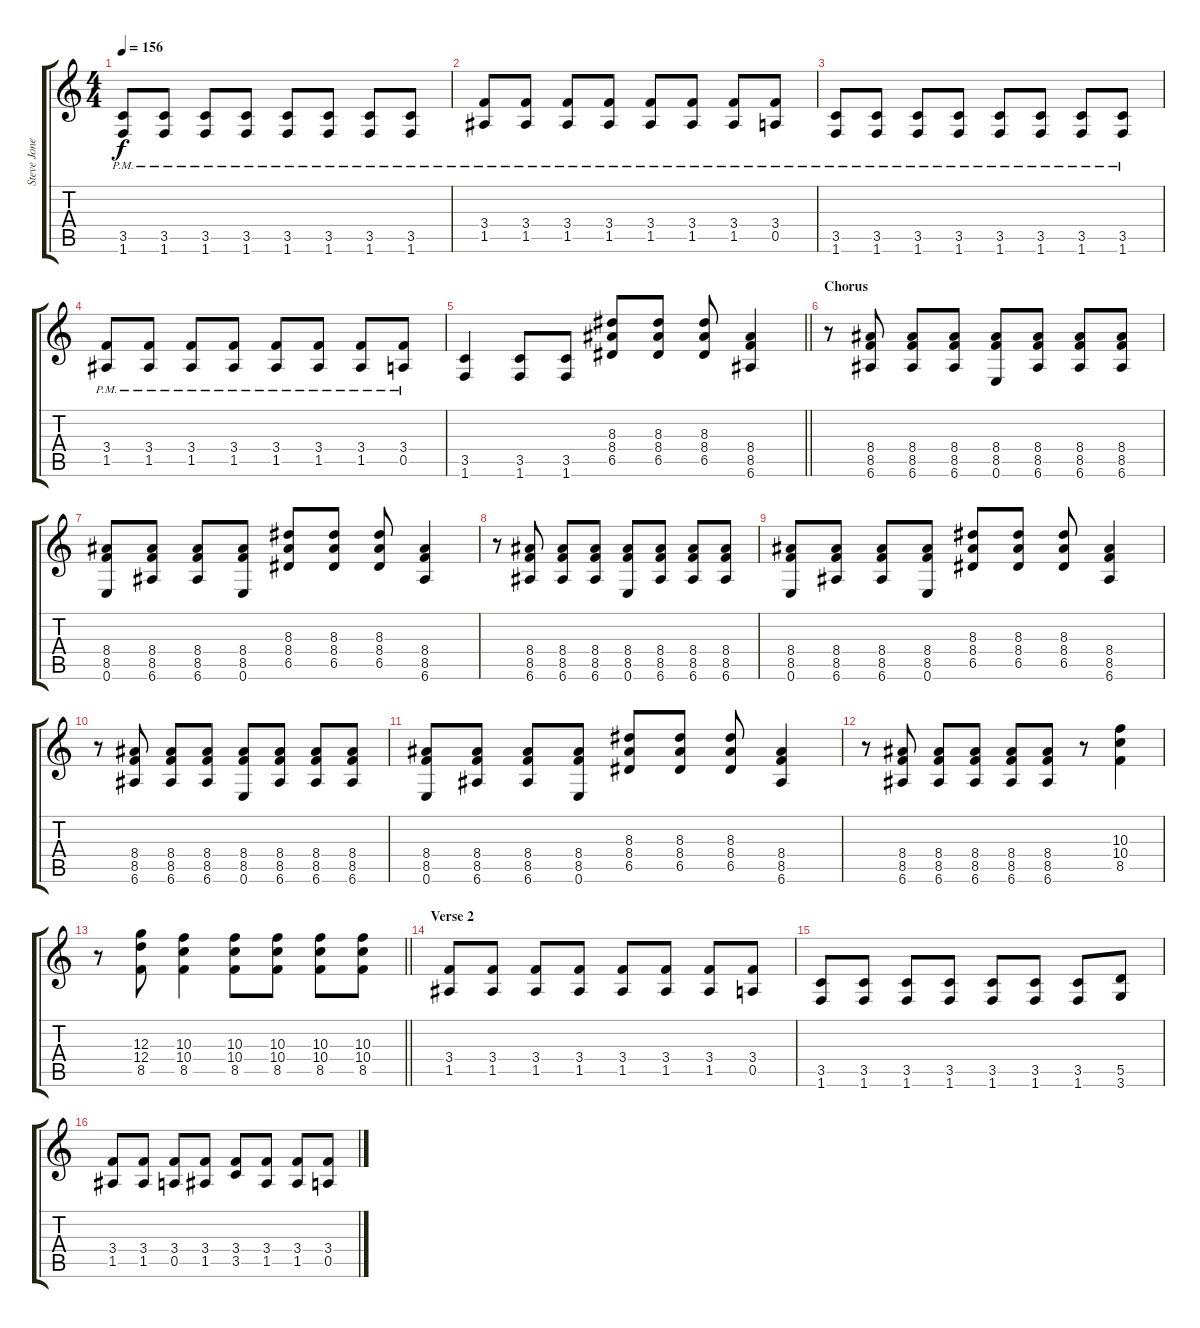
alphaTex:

\track ("Steve Jones" "Steve Jone") {instrument overdrivenguitar}
\staff {score tabs}
\tuning (E4 B3 G3 D3 A2 E2) {hide}
\ts (4 4)
\tempo 156
\clef g2
\ks c
(3.5{pm} 1.6{pm}).8{dy f} (3.5{pm} 1.6{pm}).8 (3.5{pm} 1.6{pm}).8 (3.5{pm} 1.6{pm}).8 (3.5{pm} 1.6{pm}).8 (3.5{pm} 1.6{pm}).8 (3.5{pm} 1.6{pm}).8 (3.5{pm} 1.6{pm}).8 |
(3.4{pm} 1.5{pm}).8 (3.4{pm} 1.5{pm}).8 (3.4{pm} 1.5{pm}).8 (3.4{pm} 1.5{pm}).8 (3.4{pm} 1.5{pm}).8 (3.4{pm} 1.5{pm}).8 (3.4{pm} 1.5{pm}).8 (3.4{pm} 0.5{pm}).8 |
(3.5{pm} 1.6{pm}).8 (3.5{pm} 1.6{pm}).8 (3.5{pm} 1.6{pm}).8 (3.5{pm} 1.6{pm}).8 (3.5{pm} 1.6{pm}).8 (3.5{pm} 1.6{pm}).8 (3.5{pm} 1.6{pm}).8 (3.5{pm} 1.6{pm}).8 |
(3.4{pm} 1.5{pm}).8 (3.4{pm} 1.5{pm}).8 (3.4{pm} 1.5{pm}).8 (3.4{pm} 1.5{pm}).8 (3.4{pm} 1.5{pm}).8 (3.4{pm} 1.5{pm}).8 (3.4{pm} 1.5{pm}).8 (3.4{pm} 0.5{pm}).8 |
\barLineRight lightlight
(3.5 1.6).4 (3.5 1.6).8 (3.5 1.6).8 (8.3 8.4 6.5).8 (8.3 8.4 6.5).8 (8.3 8.4 6.5).8 (8.4 8.5 6.6).4 |
\section ("" "Chorus")
r.8 (8.4 8.5 6.6).8 (8.4 8.5 6.6).8 (8.4 8.5 6.6).8 (8.4 8.5 0.6).8 (8.4 8.5 6.6).8 (8.4 8.5 6.6).8 (8.4 8.5 6.6).8 |
(8.4 8.5 0.6).8 (8.4 8.5 6.6).8 (8.4 8.5 6.6).8 (8.4 8.5 0.6).8 (8.3 8.4 6.5).8 (8.3 8.4 6.5).8 (8.3 8.4 6.5).8 (8.4 8.5 6.6).4 |
r.8 (8.4 8.5 6.6).8 (8.4 8.5 6.6).8 (8.4 8.5 6.6).8 (8.4 8.5 0.6).8 (8.4 8.5 6.6).8 (8.4 8.5 6.6).8 (8.4 8.5 6.6).8 |
(8.4 8.5 0.6).8 (8.4 8.5 6.6).8 (8.4 8.5 6.6).8 (8.4 8.5 0.6).8 (8.3 8.4 6.5).8 (8.3 8.4 6.5).8 (8.3 8.4 6.5).8 (8.4 8.5 6.6).4 |
r.8 (8.4 8.5 6.6).8 (8.4 8.5 6.6).8 (8.4 8.5 6.6).8 (8.4 8.5 0.6).8 (8.4 8.5 6.6).8 (8.4 8.5 6.6).8 (8.4 8.5 6.6).8 |
(8.4 8.5 0.6).8 (8.4 8.5 6.6).8 (8.4 8.5 6.6).8 (8.4 8.5 0.6).8 (8.3 8.4 6.5).8 (8.3 8.4 6.5).8 (8.3 8.4 6.5).8 (8.4 8.5 6.6).4 |
r.8 (8.4 8.5 6.6).8 (8.4 8.5 6.6).8 (8.4 8.5 6.6).8 (8.4 8.5 6.6).8 (8.4 8.5 6.6).8 r.8 (10.3 10.4 8.5).4 |
\barLineRight lightlight
r.8 (12.3 12.4 8.5).8 (10.3 10.4 8.5).4 (10.3 10.4 8.5).8 (10.3 10.4 8.5).8 (10.3 10.4 8.5).8 (10.3 10.4 8.5).8 |
\section ("" "Verse 2")
(3.4 1.5).8 (3.4 1.5).8 (3.4 1.5).8 (3.4 1.5).8 (3.4 1.5).8 (3.4 1.5).8 (3.4 1.5).8 (3.4 0.5).8 |
(3.5 1.6).8 (3.5 1.6).8 (3.5 1.6).8 (3.5 1.6).8 (3.5 1.6).8 (3.5 1.6).8 (3.5 1.6).8 (5.5 3.6).8 |
(3.4 1.5).8 (3.4 1.5).8 (3.4 0.5).8 (3.4 1.5).8 (3.4 3.5).8 (3.4 1.5).8 (3.4 1.5).8 (3.4 0.5).8
